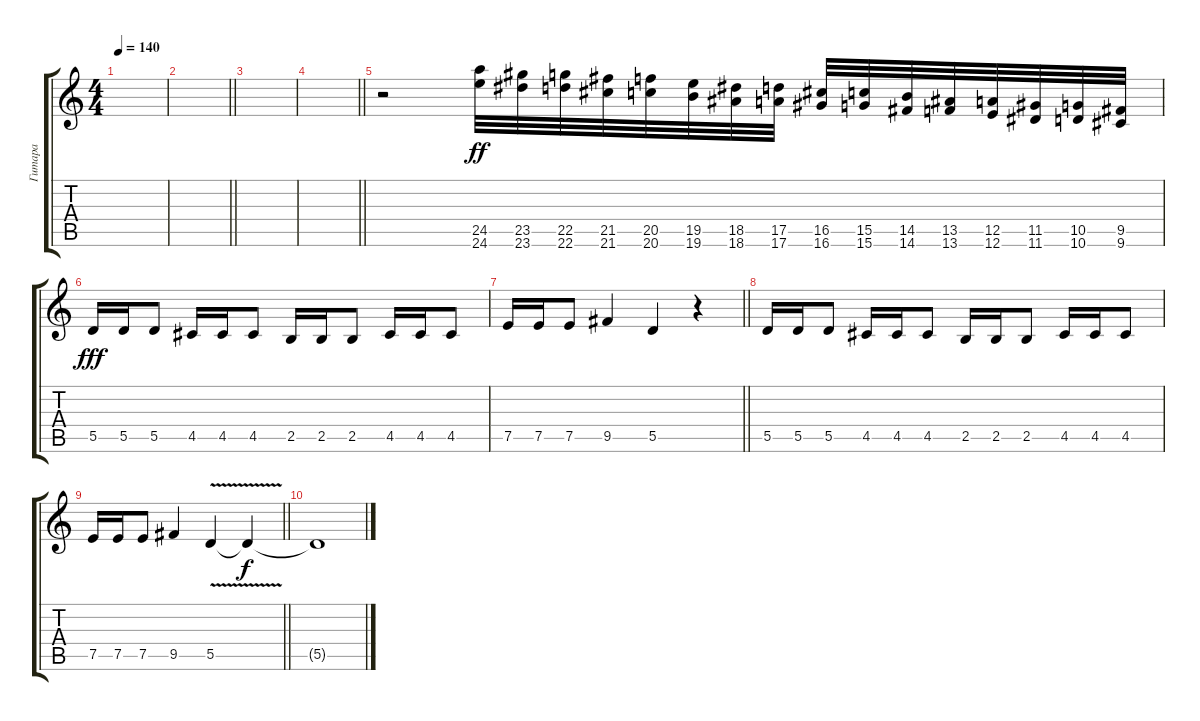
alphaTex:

\track ("Гитара" "Гитара") {instrument electricguitarclean}
\staff {score tabs}
\tuning (E4 B3 G3 D3 A2 E2) {hide}
\ts (4 4)
\tempo 140
\clef g2
\ks c
|
\barLineRight lightlight
|
|
\barLineRight lightlight
|
r.2{volume 16 instrument overdrivenguitar} (24.5 24.6).32{dy ff} (23.5 23.6).32 (22.5 22.6).32 (21.5 21.6).32 (20.5 20.6).32 (19.5 19.6).32 (18.5 18.6).32 (17.5 17.6).32 (16.5 16.6).32 (15.5 15.6).32 (14.5 14.6).32 (13.5 13.6).32 (12.5 12.6).32 (11.5 11.6).32 (10.5 10.6).32 (9.5 9.6).32 |
5.5.16{dy fff} 5.5.16 5.5.8 4.5.16 4.5.16 4.5.8 2.5.16 2.5.16 2.5.8 4.5.16 4.5.16 4.5.8 |
\barLineRight lightlight
7.5.16 7.5.16 7.5.8 9.5.4 5.5.4 r.4 |
5.5.16 5.5.16 5.5.8 4.5.16 4.5.16 4.5.8 2.5.16 2.5.16 2.5.8 4.5.16 4.5.16 4.5.8 |
\barLineRight lightlight
7.5.16 7.5.16 7.5.8 9.5.4 5.5{v}.4 5.5{t}.4{dy f} |
5.5{t}.1
